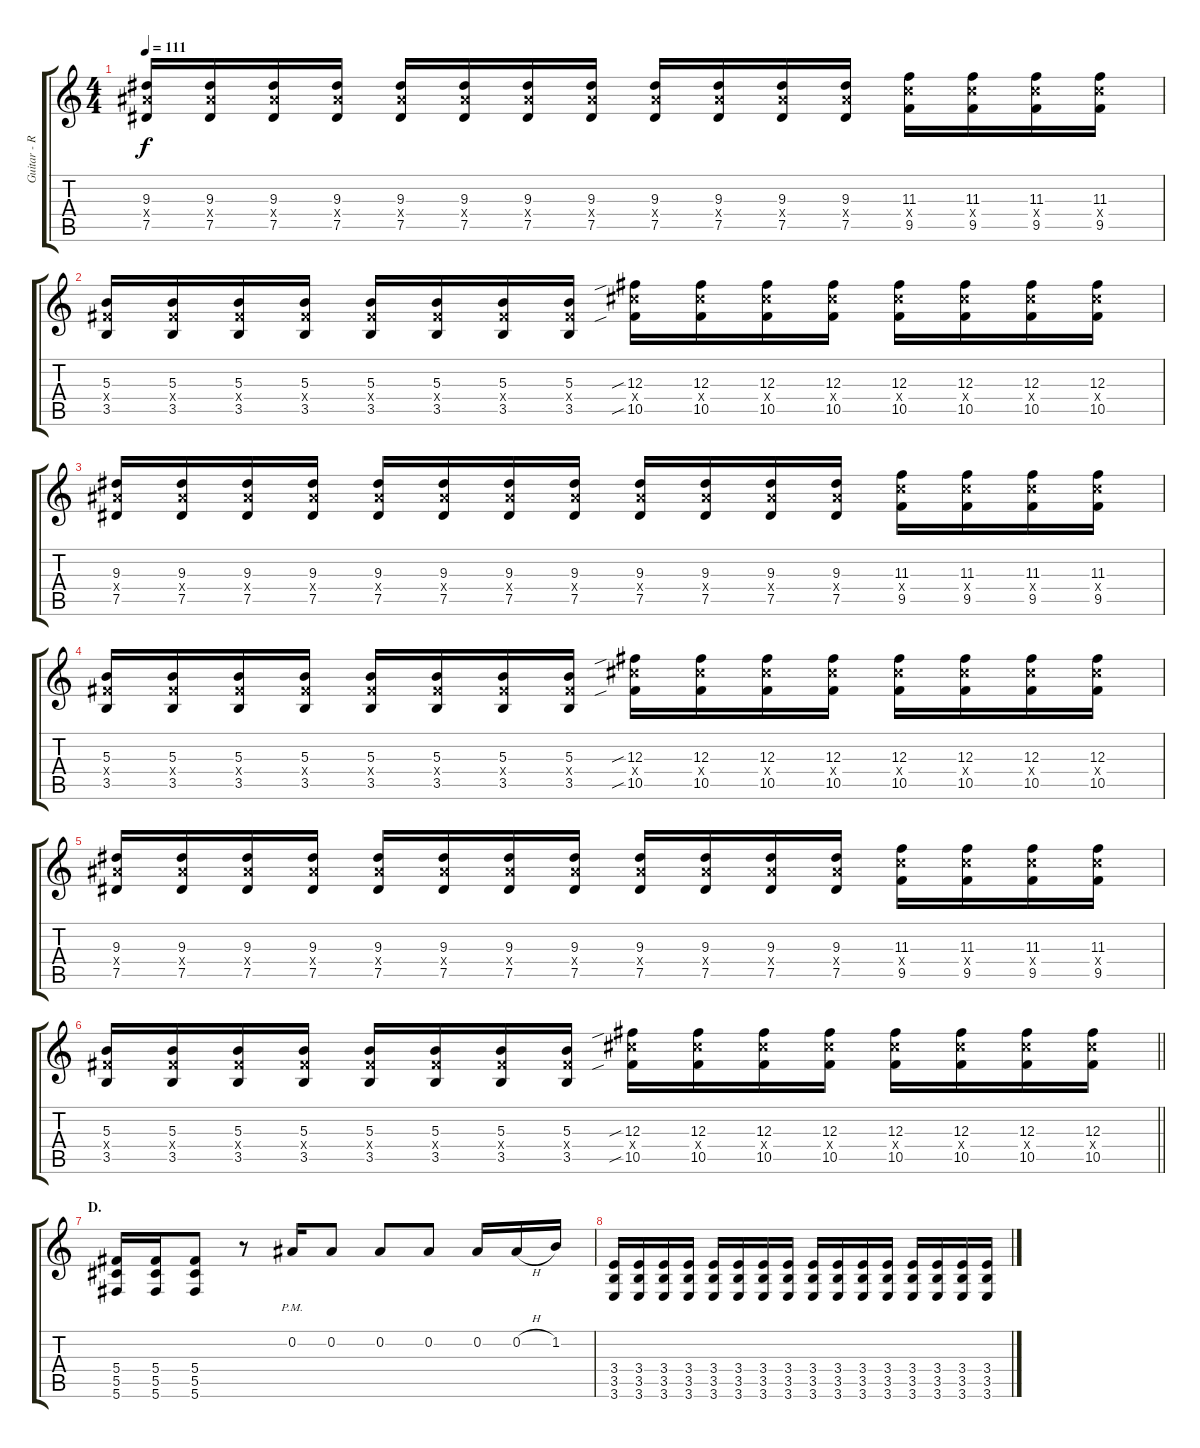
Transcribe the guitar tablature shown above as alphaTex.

\track ("Guitar - Right" "Guitar - R") {instrument distortionguitar}
\staff {score tabs}
\tuning (Eb4 Bb3 Gb3 Db3 Ab2 Db2) {hide}
\ts (4 4)
\tempo 111
\clef g2
\ks c
(9.3 9.4{x} 7.5).16{dy f} (9.3 9.4{x} 7.5).16 (9.3 9.4{x} 7.5).16 (9.3 9.4{x} 7.5).16 (9.3 9.4{x} 7.5).16 (9.3 9.4{x} 7.5).16 (9.3 9.4{x} 7.5).16 (9.3 9.4{x} 7.5).16 (9.3 9.4{x} 7.5).16 (9.3 9.4{x} 7.5).16 (9.3 9.4{x} 7.5).16 (9.3 9.4{x} 7.5).16 (11.3 11.4{x} 9.5).16 (11.3 11.4{x} 9.5).16 (11.3 11.4{x} 9.5).16 (11.3 11.4{x} 9.5).16 |
(5.3 5.4{x} 3.5).16 (5.3 5.4{x} 3.5).16 (5.3 5.4{x} 3.5).16 (5.3 5.4{x} 3.5).16 (5.3 5.4{x} 3.5).16 (5.3 5.4{x} 3.5).16 (5.3 5.4{x} 3.5).16 (5.3 5.4{x} 3.5).16 (12.3{sib} 12.4{x} 10.5{sib}).16 (12.3 12.4{x} 10.5).16 (12.3 12.4{x} 10.5).16 (12.3 12.4{x} 10.5).16 (12.3 12.4{x} 10.5).16 (12.3 12.4{x} 10.5).16 (12.3 12.4{x} 10.5).16 (12.3 12.4{x} 10.5).16 |
(9.3 9.4{x} 7.5).16 (9.3 9.4{x} 7.5).16 (9.3 9.4{x} 7.5).16 (9.3 9.4{x} 7.5).16 (9.3 9.4{x} 7.5).16 (9.3 9.4{x} 7.5).16 (9.3 9.4{x} 7.5).16 (9.3 9.4{x} 7.5).16 (9.3 9.4{x} 7.5).16 (9.3 9.4{x} 7.5).16 (9.3 9.4{x} 7.5).16 (9.3 9.4{x} 7.5).16 (11.3 11.4{x} 9.5).16 (11.3 11.4{x} 9.5).16 (11.3 11.4{x} 9.5).16 (11.3 11.4{x} 9.5).16 |
(5.3 5.4{x} 3.5).16 (5.3 5.4{x} 3.5).16 (5.3 5.4{x} 3.5).16 (5.3 5.4{x} 3.5).16 (5.3 5.4{x} 3.5).16 (5.3 5.4{x} 3.5).16 (5.3 5.4{x} 3.5).16 (5.3 5.4{x} 3.5).16 (12.3{sib} 12.4{x} 10.5{sib}).16 (12.3 12.4{x} 10.5).16 (12.3 12.4{x} 10.5).16 (12.3 12.4{x} 10.5).16 (12.3 12.4{x} 10.5).16 (12.3 12.4{x} 10.5).16 (12.3 12.4{x} 10.5).16 (12.3 12.4{x} 10.5).16 |
(9.3 9.4{x} 7.5).16 (9.3 9.4{x} 7.5).16 (9.3 9.4{x} 7.5).16 (9.3 9.4{x} 7.5).16 (9.3 9.4{x} 7.5).16 (9.3 9.4{x} 7.5).16 (9.3 9.4{x} 7.5).16 (9.3 9.4{x} 7.5).16 (9.3 9.4{x} 7.5).16 (9.3 9.4{x} 7.5).16 (9.3 9.4{x} 7.5).16 (9.3 9.4{x} 7.5).16 (11.3 11.4{x} 9.5).16 (11.3 11.4{x} 9.5).16 (11.3 11.4{x} 9.5).16 (11.3 11.4{x} 9.5).16 |
\barLineRight lightlight
(5.3 5.4{x} 3.5).16 (5.3 5.4{x} 3.5).16 (5.3 5.4{x} 3.5).16 (5.3 5.4{x} 3.5).16 (5.3 5.4{x} 3.5).16 (5.3 5.4{x} 3.5).16 (5.3 5.4{x} 3.5).16 (5.3 5.4{x} 3.5).16 (12.3{sib} 12.4{x} 10.5{sib}).16 (12.3 12.4{x} 10.5).16 (12.3 12.4{x} 10.5).16 (12.3 12.4{x} 10.5).16 (12.3 12.4{x} 10.5).16 (12.3 12.4{x} 10.5).16 (12.3 12.4{x} 10.5).16 (12.3 12.4{x} 10.5).16 |
\section ("" "D.")
(5.4 5.5 5.6).16 (5.4 5.5 5.6).16 (5.4 5.5 5.6).8 r.8 0.2{pm}.16 0.2.8 0.2.8 0.2.8 0.2.16 0.2{h}.16 1.2.16 |
(3.4 3.5 3.6).16 (3.4 3.5 3.6).16 (3.4 3.5 3.6).16 (3.4 3.5 3.6).16 (3.4 3.5 3.6).16 (3.4 3.5 3.6).16 (3.4 3.5 3.6).16 (3.4 3.5 3.6).16 (3.4 3.5 3.6).16 (3.4 3.5 3.6).16 (3.4 3.5 3.6).16 (3.4 3.5 3.6).16 (3.4 3.5 3.6).16 (3.4 3.5 3.6).16 (3.4 3.5 3.6).16 (3.4 3.5 3.6).16
